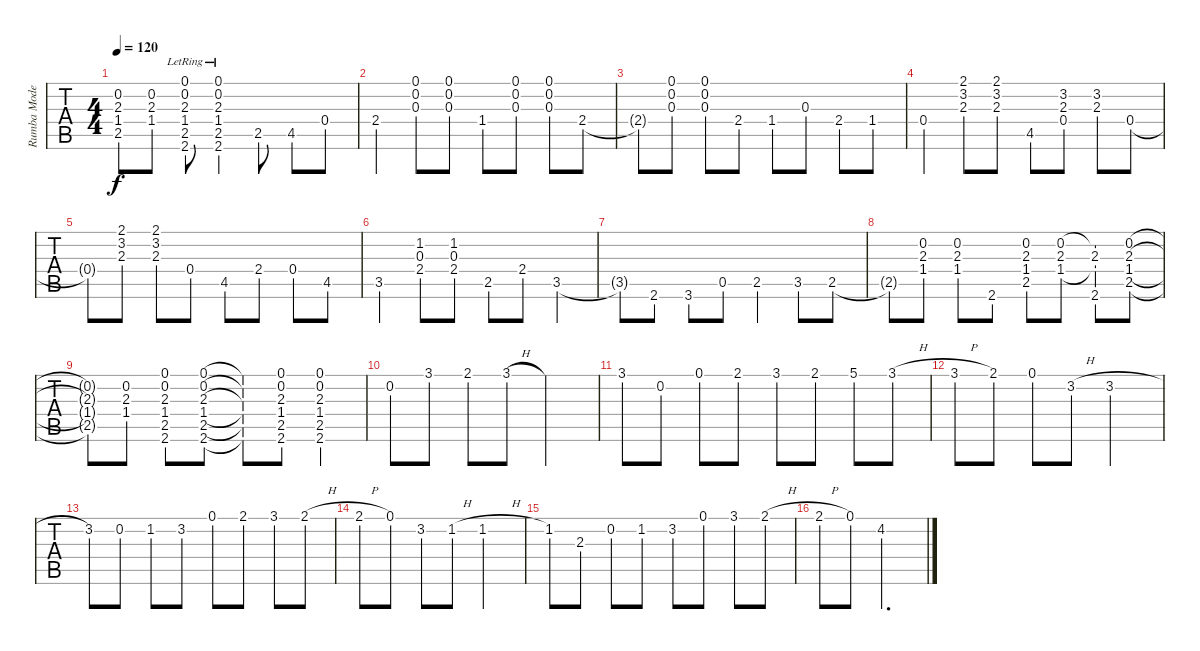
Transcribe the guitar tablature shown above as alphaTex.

\track ("Rumba Moderatto" "Rumba Mode") {instrument acousticguitarnylon}
\staff {tabs}
\tuning (E4 B3 G3 D3 A2 E2) {hide}
\ts (4 4)
\tempo 120
\clef g2
\ks c
(0.2{t} 2.3{t} 1.4{t} 2.5{t}).8{dy f} (0.2 2.3 1.4).8 (0.1{lr} 0.2 2.3 1.4 2.5 2.6).8 (0.1{lr} 0.2 2.3 1.4 2.5 2.6).4 2.5.8 4.5.8 0.4.8 |
2.4.4 (0.1 0.2 0.3).8 (0.1 0.2 0.3).8 1.4.8 (0.1 0.2 0.3).8 (0.1 0.2 0.3).8 2.4.8 |
2.4{t}.8 (0.1 0.2 0.3).8 (0.1 0.2 0.3).8 2.4.8 1.4.8 0.3.8 2.4.8 1.4.8 |
0.4.4 (2.1 3.2 2.3).8 (2.1 3.2 2.3).8 4.5.8 (3.2 2.3 0.4).8 (3.2 2.3).8 0.4.8 |
0.4{t}.8 (2.1 3.2 2.3).8 (2.1 3.2 2.3).8 0.4.8 4.5.8 2.4.8 0.4.8 4.5.8 |
3.5.4 (1.2 0.3 2.4).8 (1.2 0.3 2.4).8 2.5.8 2.4.8 3.5.4 |
3.5{t}.8 2.6.8 3.6.8 0.5.8 2.5.4 3.5.8 2.5.8 |
2.5{t}.8 (0.2 2.3 1.4).8 (0.2 2.3 1.4).8 2.6.8 (0.2 2.3 1.4 2.5).8 (0.2 2.3 1.4).8 (0.2{t} 2.3 1.4{t} 2.6).8 (0.2 2.3 1.4 2.5).8 |
(0.2{t} 2.3{t} 1.4{t} 2.5{t}).8 (0.2 2.3 1.4).8 (0.1 0.2 2.3 1.4 2.5 2.6).8 (0.1 0.2 2.3 1.4 2.5 2.6).8 (0.1{t} 0.2{t} 2.3{t} 1.4{t} 2.5{t} 2.6{t}).8 (0.1 0.2 2.3 1.4 2.5 2.6).8 (0.1 0.2 2.3 1.4 2.5 2.6).4 |
0.2.8 3.1.8 2.1.8 3.1{h}.8 3.1{t}.2 |
3.1.8 0.2.8 0.1.8 2.1.8 3.1.8 2.1.8 5.1.8 3.1{h}.8 |
3.1{h}.8 2.1.8 0.1.8 3.2{h}.8 3.2{h}.2 |
3.2.8 0.2.8 1.2.8 3.2.8 0.1.8 2.1.8 3.1.8 2.1{h}.8 |
2.1{h}.8 0.1.8 3.2.8 1.2{h}.8 1.2{h}.2 |
1.2.8 2.3.8 0.2.8 1.2.8 3.2.8 0.1.8 3.1.8 2.1{h}.8 |
2.1{h}.8 0.1.8 4.2.2{d}
